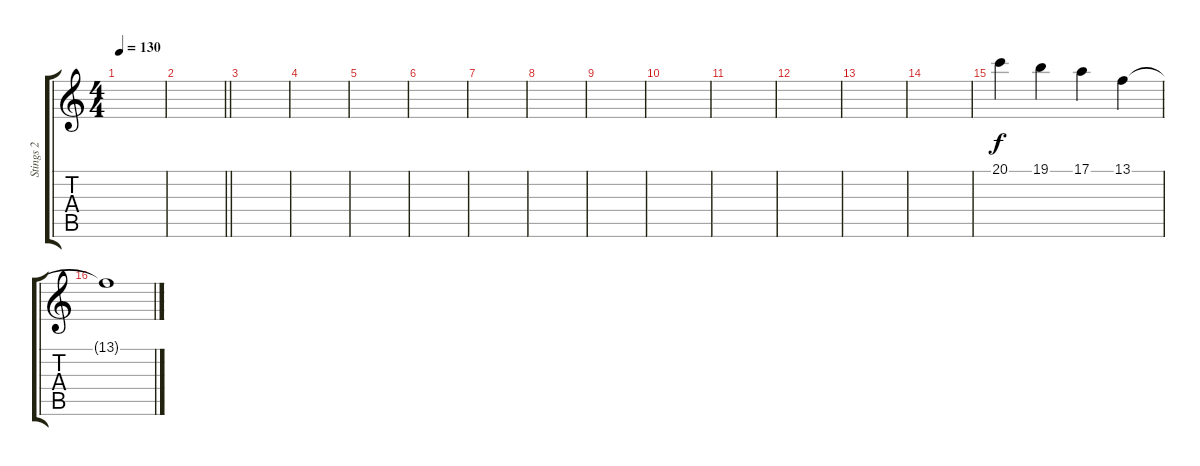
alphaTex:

\track ("Stings 2" "Stings 2") {instrument stringensemble1}
\staff {score tabs}
\tuning (E4 B3 G3 D3 A2 E2) {hide}
\ts (4 4)
\tempo 130
\clef g2
\ks c
|
\barLineRight lightlight
|
|
|
|
|
|
|
|
|
|
|
|
|
20.1.4 19.1.4 17.1.4 13.1.4 |
13.1{t}.1
